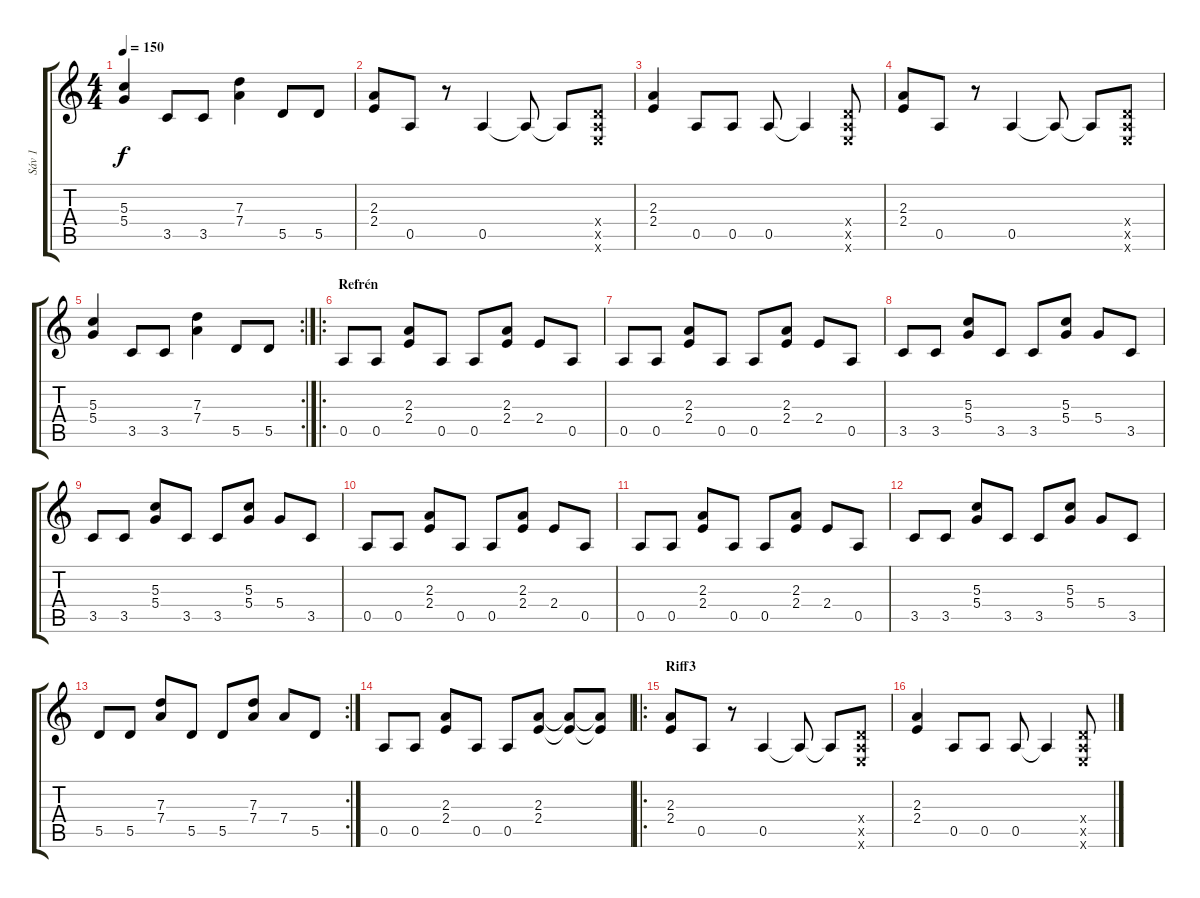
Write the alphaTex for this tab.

\track ("Sáv 1" "Sáv 1") {instrument overdrivenguitar}
\staff {score tabs}
\tuning (E4 B3 G3 D3 A2 E2) {hide}
\ts (4 4)
\tempo 150
\clef g2
\ks c
(5.3 5.4).4{dy f} 3.5.8 3.5.8 (7.3 7.4).4 5.5.8 5.5.8 |
(2.3 2.4).8 0.5.8 r.8 0.5.4 0.5{t}.8 0.5{t}.8 (0.4{x} 0.5{x} 0.6{x}).8 |
(2.3 2.4).4 0.5.8 0.5.8 0.5.8 0.5{t}.4 (0.4{x} 0.5{x} 0.6{x}).8 |
(2.3 2.4).8 0.5.8 r.8 0.5.4 0.5{t}.8 0.5{t}.8 (0.4{x} 0.5{x} 0.6{x}).8 |
\rc 2
(5.3 5.4).4 3.5.8 3.5.8 (7.3 7.4).4 5.5.8 5.5.8 |
\ro
\section ("" "Refrén")
0.5.8 0.5.8 (2.3 2.4).8 0.5.8 0.5.8 (2.3 2.4).8 2.4.8 0.5.8 |
0.5.8 0.5.8 (2.3 2.4).8 0.5.8 0.5.8 (2.3 2.4).8 2.4.8 0.5.8 |
3.5.8 3.5.8 (5.3 5.4).8 3.5.8 3.5.8 (5.3 5.4).8 5.4.8 3.5.8 |
3.5.8 3.5.8 (5.3 5.4).8 3.5.8 3.5.8 (5.3 5.4).8 5.4.8 3.5.8 |
0.5.8 0.5.8 (2.3 2.4).8 0.5.8 0.5.8 (2.3 2.4).8 2.4.8 0.5.8 |
0.5.8 0.5.8 (2.3 2.4).8 0.5.8 0.5.8 (2.3 2.4).8 2.4.8 0.5.8 |
3.5.8 3.5.8 (5.3 5.4).8 3.5.8 3.5.8 (5.3 5.4).8 5.4.8 3.5.8 |
\rc 2
5.5.8 5.5.8 (7.3 7.4).8 5.5.8 5.5.8 (7.3 7.4).8 7.4.8 5.5.8 |
0.5.8 0.5.8 (2.3 2.4).8 0.5.8 0.5.8 (2.3 2.4).8 (2.3{t} 2.4{t}).8 (2.3{t} 2.4{t}).8 |
\ro
\section ("" "Riff3")
(2.3 2.4).8 0.5.8 r.8 0.5.4 0.5{t}.8 0.5{t}.8 (0.4{x} 0.5{x} 0.6{x}).8 |
(2.3 2.4).4 0.5.8 0.5.8 0.5.8 0.5{t}.4 (0.4{x} 0.5{x} 0.6{x}).8
